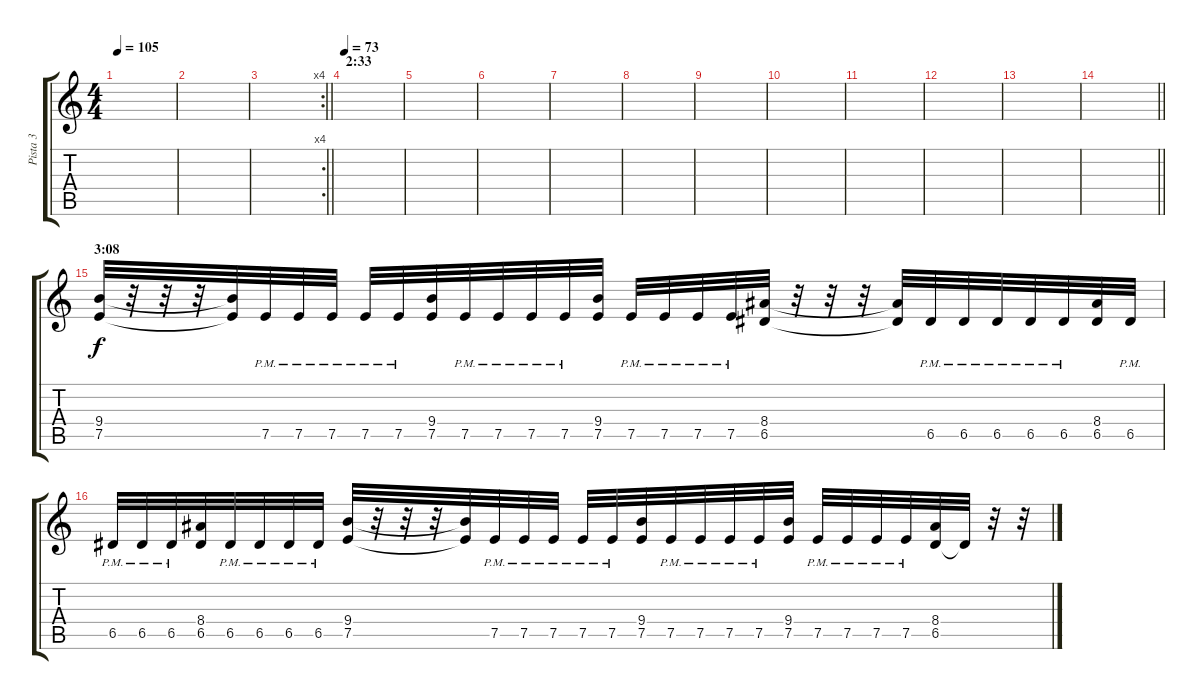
\track ("Pista 3" "Pista 3") {solo instrument distortionguitar}
\staff {score tabs}
\tuning (E4 B3 G3 D3 A2 E2) {hide}
\ts (4 4)
\tempo 105
\clef g2
\ks c
|
|
\rc 4
\barLineRight lightlight
|
\section ("" "2:33")
\tempo 73
|
|
|
|
|
|
|
|
|
|
\barLineRight lightlight
|
\section ("" "3:08")
(9.4 7.5).32 r.32 r.32 r.32 (9.4{t} 7.5{t}).32 7.5{pm}.32 7.5{pm}.32 7.5{pm}.32 7.5{pm}.32 7.5{pm}.32 (9.4 7.5).32 7.5{pm}.32 7.5{pm}.32 7.5{pm}.32 7.5{pm}.32 (9.4 7.5).32 7.5{pm}.32 7.5{pm}.32 7.5{pm}.32 7.5{pm}.32 (8.4 6.5).32 r.32 r.32 r.32 (8.4{t} 6.5{t}).32 6.5{pm}.32 6.5{pm}.32 6.5{pm}.32 6.5{pm}.32 6.5{pm}.32 (8.4 6.5).32 6.5{pm}.32 |
6.5{pm}.32 6.5{pm}.32 6.5{pm}.32 (8.4 6.5).32 6.5{pm}.32 6.5{pm}.32 6.5{pm}.32 6.5{pm}.32 (9.4 7.5).32 r.32 r.32 r.32 (9.4{t} 7.5{t}).32 7.5{pm}.32 7.5{pm}.32 7.5{pm}.32 7.5{pm}.32 7.5{pm}.32 (9.4 7.5).32 7.5{pm}.32 7.5{pm}.32 7.5{pm}.32 7.5{pm}.32 (9.4 7.5).32 7.5{pm}.32 7.5{pm}.32 7.5{pm}.32 7.5{pm}.32 (8.4 6.5).32 6.5{t}.32 r.32 r.32
